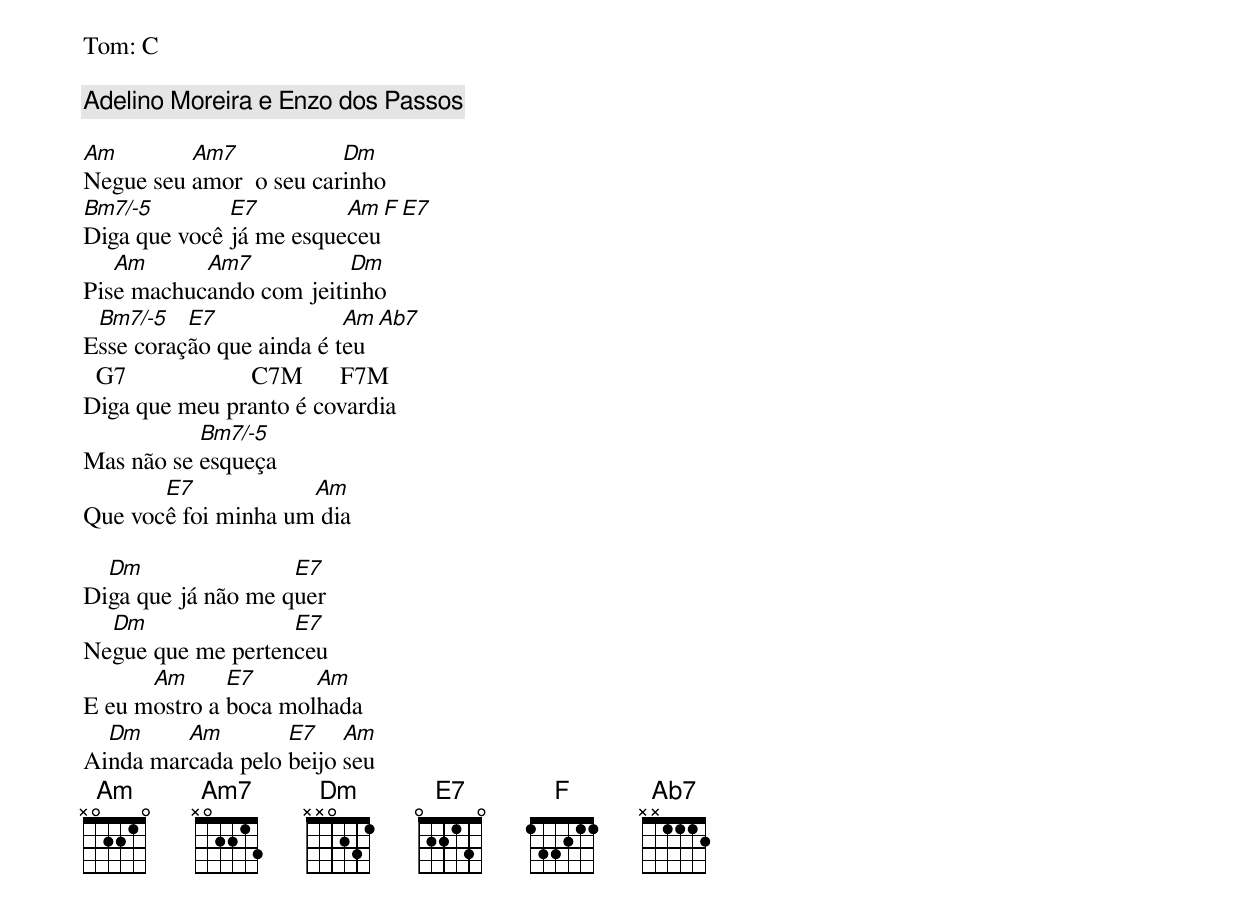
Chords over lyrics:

Tom: C

Adelino Moreira e Enzo dos Passos

Am        Am7            Dm
Negue seu amor  o seu carinho
Bm7/-5        E7         Am   F   E7
Diga que você já me esqueceu
   Am      Am7           Dm
Pise machucando com jeitinho
 Bm7/-5   E7              Am   Ab7
Esse coração que ainda é teu
  G7                    C7M      F7M
Diga que meu pranto é covardia
           Bm7/-5
Mas não se esqueça
       E7            Am
Que você foi minha um dia

  Dm                E7
Diga que já não me quer
  Dm               E7
Negue que me pertenceu
      Am      E7      Am
E eu mostro a boca molhada
  Dm     Am        E7    Am
Ainda marcada pelo beijo seu
